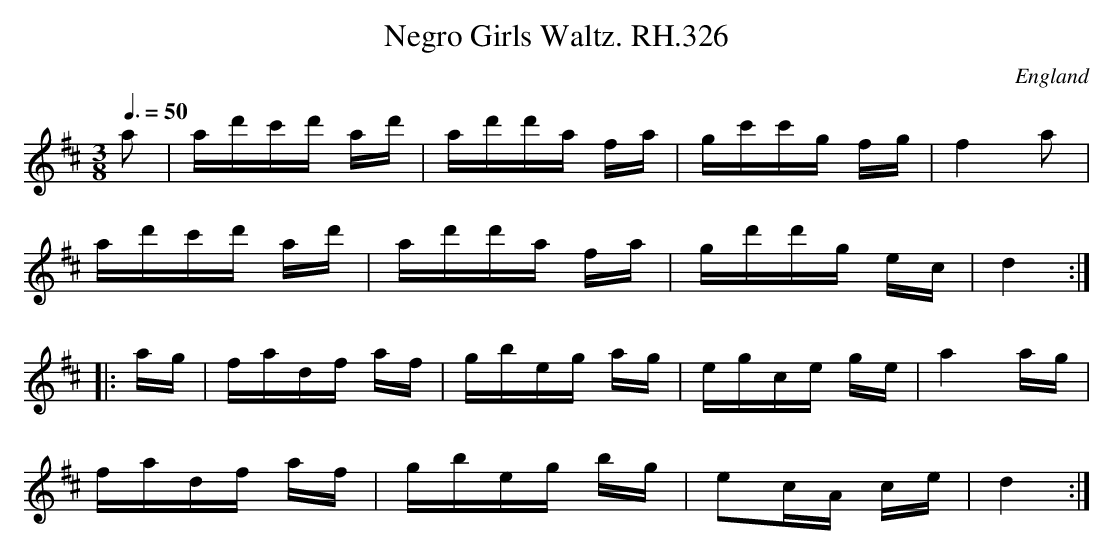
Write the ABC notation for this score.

X:1
T:Negro Girls Waltz. RH.326
O:England
M:3/8
L:1/16
Q:3/8=50
K:D major
a2|ad'c'd' ad'|ad'd'a fa|gc'c'g fg|f4 a2|!
ad'c'd' ad'|ad'd'a fa|gd'd'g ec|d4:|!
|:ag|fadf af|gbeg ag|egce ge|a4 ag|!
fadf af|gbeg bg|e2cA ce|d4:|
